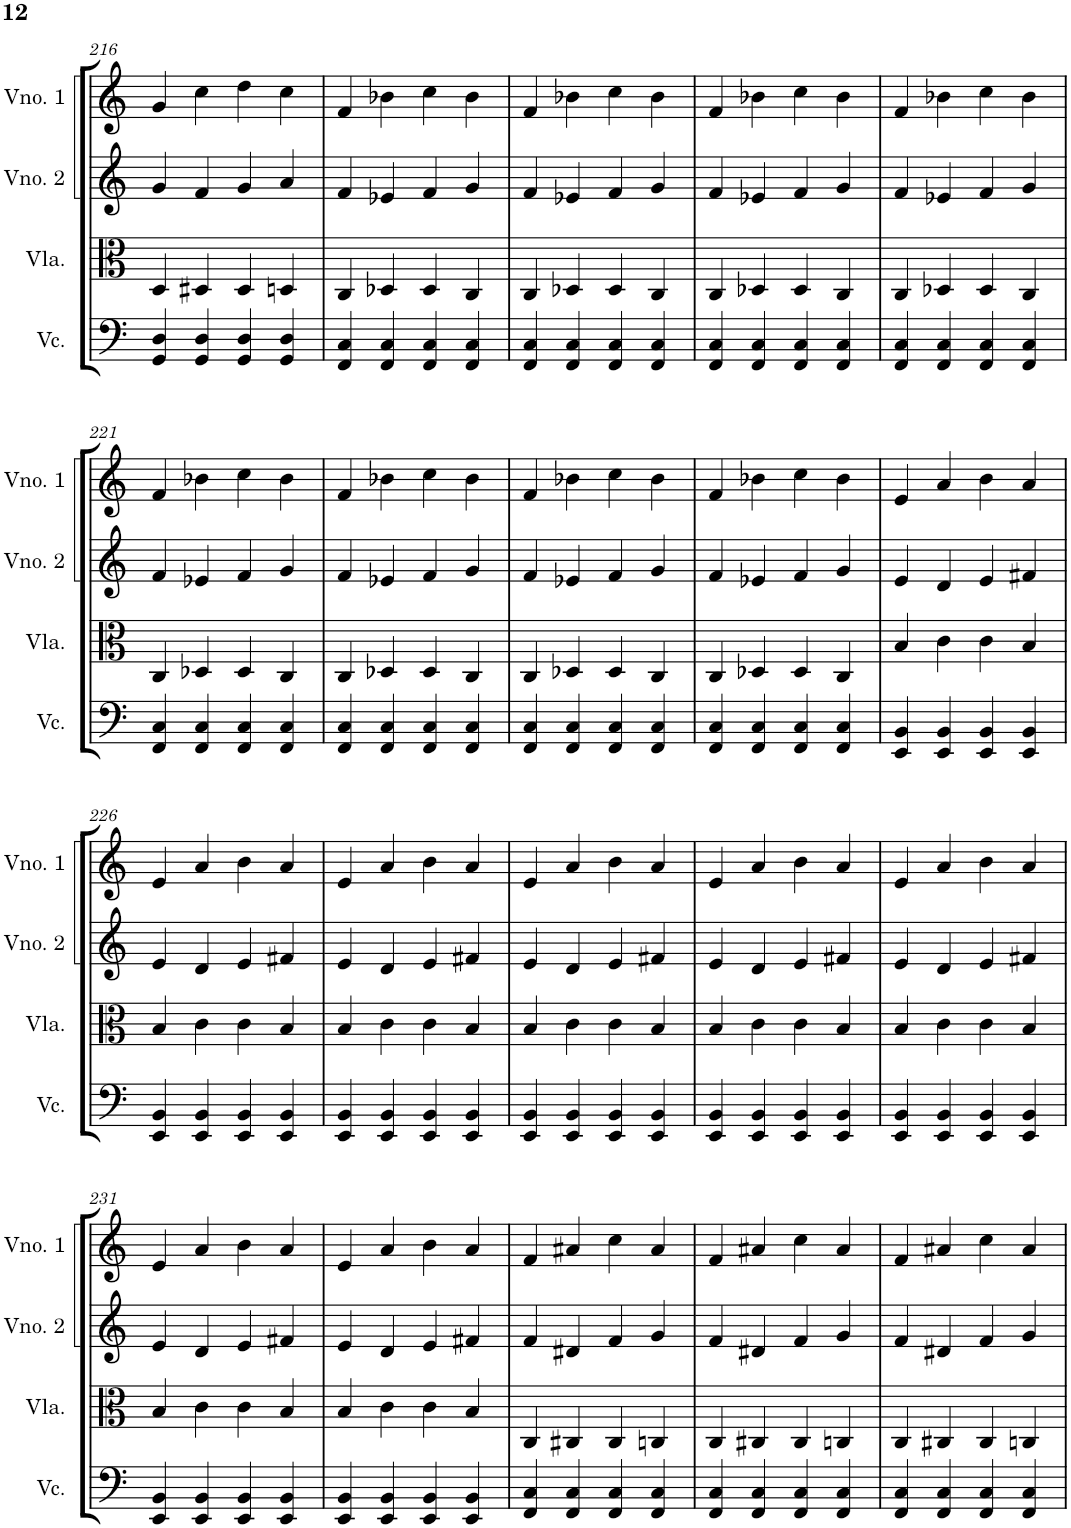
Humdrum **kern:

**kern	**kern	**kern	**kern
*part4	*part3	*part2	*part1
*staff4	*staff3	*staff2	*staff1
*I"Violoncelo	*I"Viola	*I"Violino 2	*I"Violino 1
*I'Vc.	*I'Vla.	*I'Vno. 2	*I'Vno. 1
!!LO:PB:g=z
*clefF4	*clefC3	*clefG2	*clefG2
*k[]	*k[]	*k[]	*k[]
*M4/4	*M4/4	*M4/4	*M4/4
=216	=216	=216	=216
4GG/ 4D/	4D/	4g/	4g/
4GG/ 4D/	4D#X/	4f/	4cc\
4GG/ 4D/	4D#/	4g/	4dd\
4GG/ 4D/	4Dn/	4a/	4cc\
=217	=217	=217	=217
4FF/ 4C/	4C/	4f/	4f/
4FF/ 4C/	4D-X/	4e-X/	4b-X\
4FF/ 4C/	4D-/	4f/	4cc\
4FF/ 4C/	4C/	4g/	4b-\
=218	=218	=218	=218
4FF/ 4C/	4C/	4f/	4f/
4FF/ 4C/	4D-X/	4e-X/	4b-X\
4FF/ 4C/	4D-/	4f/	4cc\
4FF/ 4C/	4C/	4g/	4b-\
=219	=219	=219	=219
4FF/ 4C/	4C/	4f/	4f/
4FF/ 4C/	4D-X/	4e-X/	4b-X\
4FF/ 4C/	4D-/	4f/	4cc\
4FF/ 4C/	4C/	4g/	4b-\
=220	=220	=220	=220
4FF/ 4C/	4C/	4f/	4f/
4FF/ 4C/	4D-X/	4e-X/	4b-X\
4FF/ 4C/	4D-/	4f/	4cc\
4FF/ 4C/	4C/	4g/	4b-\
!!LO:LB:g=z
=221	=221	=221	=221
4FF/ 4C/	4C/	4f/	4f/
4FF/ 4C/	4D-X/	4e-X/	4b-X\
4FF/ 4C/	4D-/	4f/	4cc\
4FF/ 4C/	4C/	4g/	4b-\
=222	=222	=222	=222
4FF/ 4C/	4C/	4f/	4f/
4FF/ 4C/	4D-X/	4e-X/	4b-X\
4FF/ 4C/	4D-/	4f/	4cc\
4FF/ 4C/	4C/	4g/	4b-\
=223	=223	=223	=223
4FF/ 4C/	4C/	4f/	4f/
4FF/ 4C/	4D-X/	4e-X/	4b-X\
4FF/ 4C/	4D-/	4f/	4cc\
4FF/ 4C/	4C/	4g/	4b-\
=224	=224	=224	=224
4FF/ 4C/	4C/	4f/	4f/
4FF/ 4C/	4D-X/	4e-X/	4b-X\
4FF/ 4C/	4D-/	4f/	4cc\
4FF/ 4C/	4C/	4g/	4b-\
=225	=225	=225	=225
4EE/ 4BB/	4B/	4e/	4e/
4EE/ 4BB/	4c\	4d/	4a/
4EE/ 4BB/	4c\	4e/	4b\
4EE/ 4BB/	4B/	4f#X/	4a/
!!LO:LB:g=z
=226	=226	=226	=226
4EE/ 4BB/	4B/	4e/	4e/
4EE/ 4BB/	4c\	4d/	4a/
4EE/ 4BB/	4c\	4e/	4b\
4EE/ 4BB/	4B/	4f#X/	4a/
=227	=227	=227	=227
4EE/ 4BB/	4B/	4e/	4e/
4EE/ 4BB/	4c\	4d/	4a/
4EE/ 4BB/	4c\	4e/	4b\
4EE/ 4BB/	4B/	4f#X/	4a/
=228	=228	=228	=228
4EE/ 4BB/	4B/	4e/	4e/
4EE/ 4BB/	4c\	4d/	4a/
4EE/ 4BB/	4c\	4e/	4b\
4EE/ 4BB/	4B/	4f#X/	4a/
=229	=229	=229	=229
4EE/ 4BB/	4B/	4e/	4e/
4EE/ 4BB/	4c\	4d/	4a/
4EE/ 4BB/	4c\	4e/	4b\
4EE/ 4BB/	4B/	4f#X/	4a/
=230	=230	=230	=230
4EE/ 4BB/	4B/	4e/	4e/
4EE/ 4BB/	4c\	4d/	4a/
4EE/ 4BB/	4c\	4e/	4b\
4EE/ 4BB/	4B/	4f#X/	4a/
!!LO:LB:g=z
=231	=231	=231	=231
4EE/ 4BB/	4B/	4e/	4e/
4EE/ 4BB/	4c\	4d/	4a/
4EE/ 4BB/	4c\	4e/	4b\
4EE/ 4BB/	4B/	4f#X/	4a/
=232	=232	=232	=232
4EE/ 4BB/	4B/	4e/	4e/
4EE/ 4BB/	4c\	4d/	4a/
4EE/ 4BB/	4c\	4e/	4b\
4EE/ 4BB/	4B/	4f#X/	4a/
=233	=233	=233	=233
4FF/ 4C/	4C/	4f/	4f/
4FF/ 4C/	4C#X/	4d#X/	4a#X/
4FF/ 4C/	4C#/	4f/	4cc\
4FF/ 4C/	4Cn/	4g/	4a#/
=234	=234	=234	=234
4FF/ 4C/	4C/	4f/	4f/
4FF/ 4C/	4C#X/	4d#X/	4a#X/
4FF/ 4C/	4C#/	4f/	4cc\
4FF/ 4C/	4Cn/	4g/	4a#/
=235	=235	=235	=235
4FF/ 4C/	4C/	4f/	4f/
4FF/ 4C/	4C#X/	4d#X/	4a#X/
4FF/ 4C/	4C#/	4f/	4cc\
4FF/ 4C/	4Cn/	4g/	4a#/
=	=	=	=
*-	*-	*-	*-
